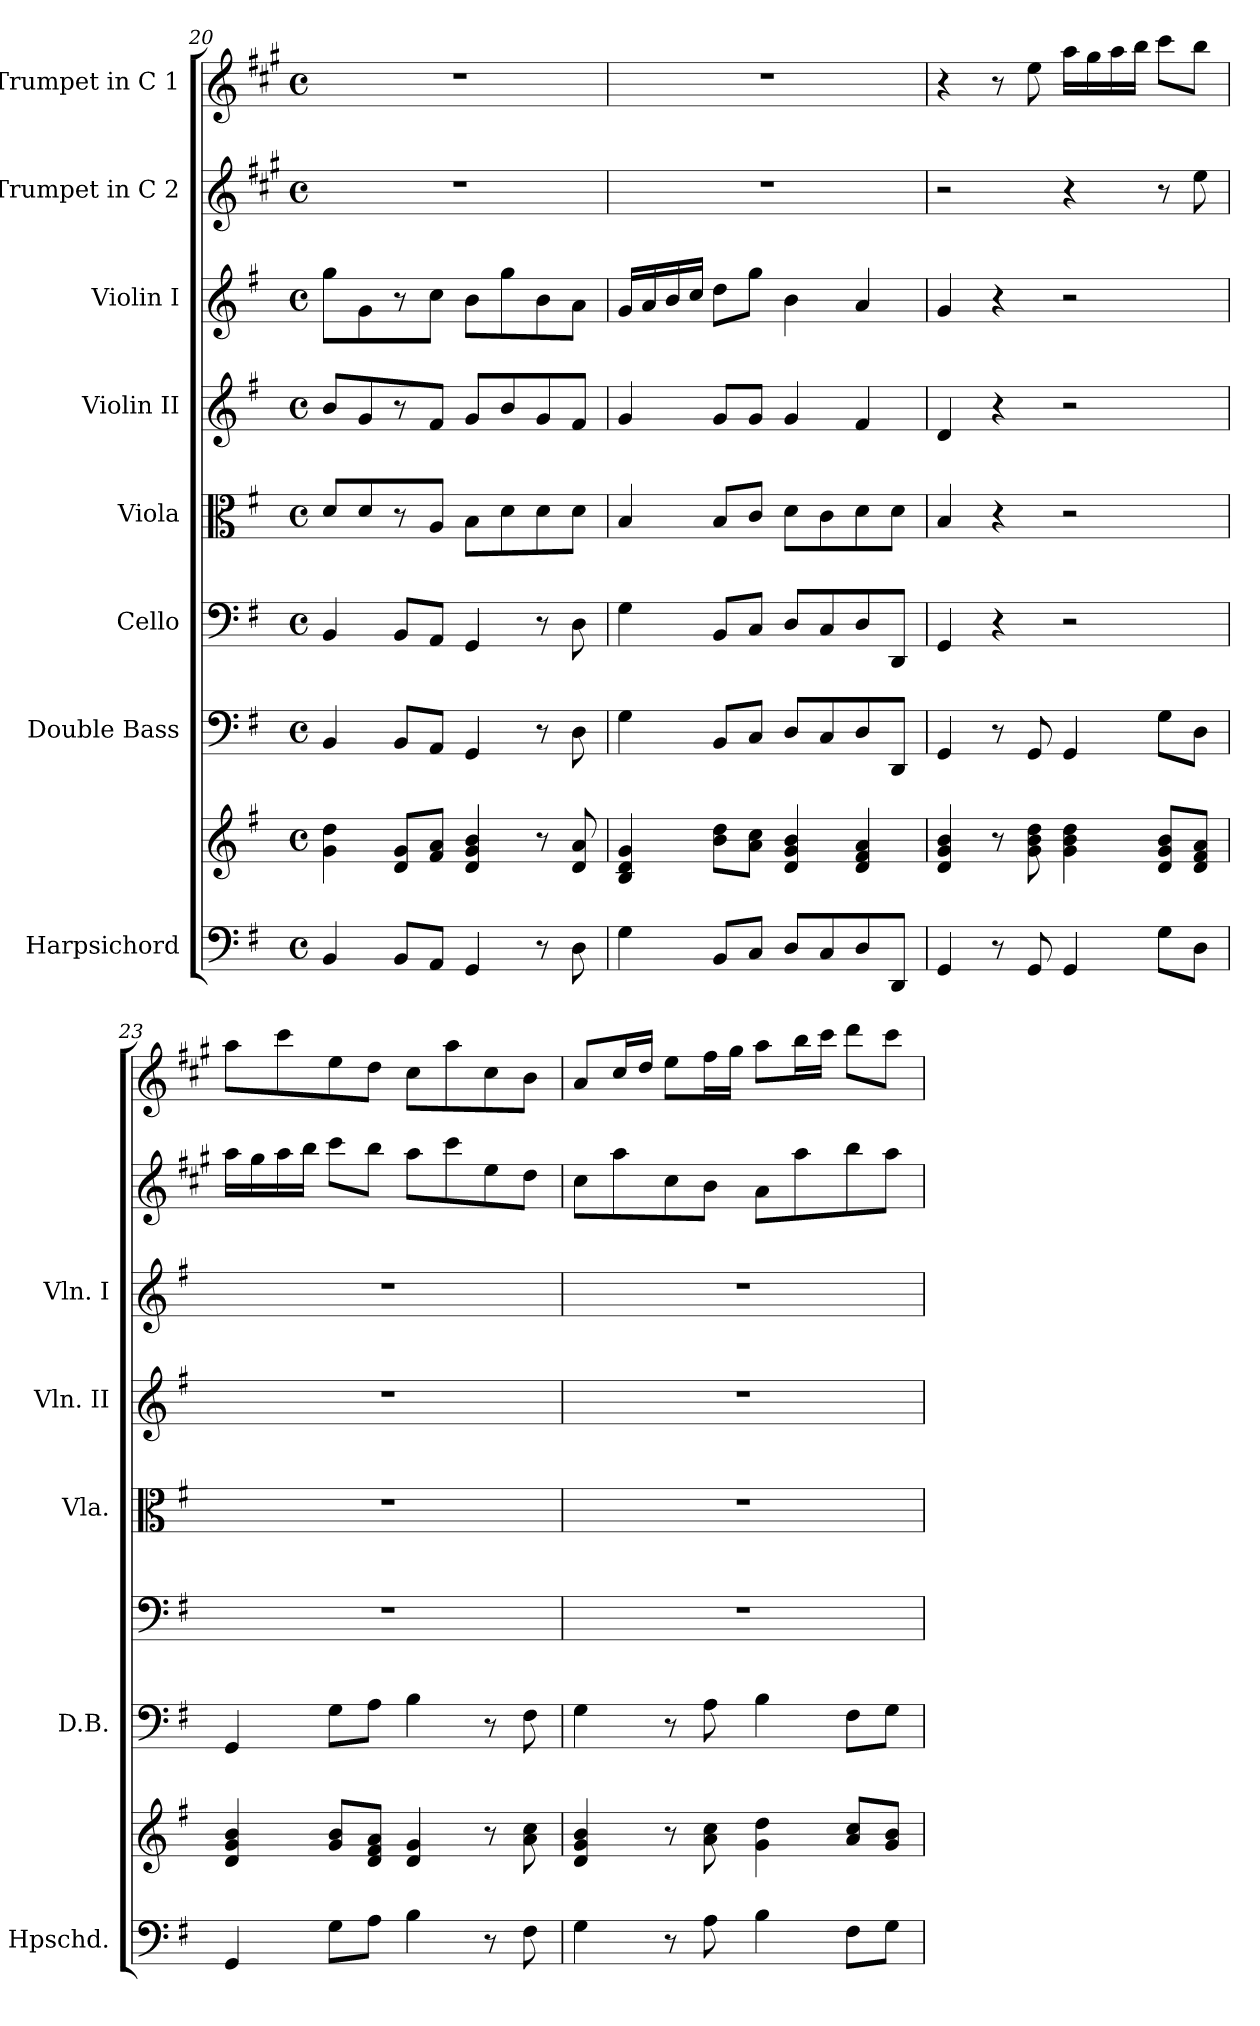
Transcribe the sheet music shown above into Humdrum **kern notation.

**kern	**kern	**kern	**kern	**kern	**kern	**kern	**kern	**kern
*part8	*part8	*part7	*part6	*part5	*part4	*part3	*part2	*part1
*staff9	*staff8	*staff7	*staff6	*staff5	*staff4	*staff3	*staff2	*staff1
*I"Harpsichord	*	*I"Double Bass	*I"Cello	*I"Viola	*I"Violin II	*I"Violin I	*I"Trumpet in C 2	*I"Trumpet in C 1
*I'Hpschd.	*	*I'D.B.	*	*I'Vla.	*I'Vln. II	*I'Vln. I	*	*
!!LO:PB:g=z
*clefF4	*clefG2	*clefF4	*clefF4	*clefC3	*clefG2	*clefG2	*clefG2	*clefG2
*	*	*ITrd7c12	*	*	*	*	*ITrd1c2	*ITrd1c2
*k[f#]	*k[f#]	*k[f#]	*k[f#]	*k[f#]	*k[f#]	*k[f#]	*k[f#]	*k[f#]
*G:	*G:	*G:	*G:	*G:	*G:	*G:	*G:	*G:
*M4/4	*M4/4	*M4/4	*M4/4	*M4/4	*M4/4	*M4/4	*M4/4	*M4/4
*met(c)	*met(c)	*met(c)	*met(c)	*met(c)	*met(c)	*met(c)	*met(c)	*met(c)
=20	=20	=20	=20	=20	=20	=20	=20	=20
4BB/	4g\ 4dd\	4BBB/	4BB/	8d/L	8b/L	8gg\L	1r	1r
.	.	.	.	8d/	8g/	8g\	.	.
8BB/L	8d/ 8g/L	8BBB/L	8BB/L	8r	8r	8r	.	.
8AA/J	8f#/ 8a/J	8AAA/J	8AA/J	8A/J	8f#/J	8cc\J	.	.
4GG/	4d/ 4g/ 4b/	4GGG/	4GG/	8B\L	8g/L	8b\L	.	.
.	.	.	.	8d\	8b/	8gg\	.	.
8r	8r	8r	8r	8d\	8g/	8b\	.	.
8D\	8d/ 8a/	8DD\	8D\	8d\J	8f#/J	8a\J	.	.
!!LO:PB:g=z
=21	=21	=21	=21	=21	=21	=21	=21	=21
4G\	4B/ 4d/ 4g/	4GG\	4G\	4B/	4g/	16g/LL	1r	1r
.	.	.	.	.	.	16a/	.	.
.	.	.	.	.	.	16b/	.	.
.	.	.	.	.	.	16cc/JJ	.	.
8BB/L	8b\ 8dd\L	8BBB/L	8BB/L	8B/L	8g/L	8dd\L	.	.
8C/J	8a\ 8cc\J	8CC/J	8C/J	8c/J	8g/J	8gg\J	.	.
8D/L	4d/ 4g/ 4b/	8DD/L	8D/L	8d\L	4g/	4b\	.	.
8C/	.	8CC/	8C/	8c\	.	.	.	.
8D/	4d/ 4f#/ 4a/	8DD/	8D/	8d\	4f#/	4a/	.	.
8DD/J	.	8DDD/J	8DD/J	8d\J	.	.	.	.
=22	=22	=22	=22	=22	=22	=22	=22	=22
4GG/	4d/ 4g/ 4b/	4GGG/	4GG/	4B/	4d/	4g/	2r	4r
8r	8r	8r	4r	4r	4r	4r	.	8r
8GG/	8g\ 8b\ 8dd\	8GGG/	.	.	.	.	.	8dd\
4GG/	4g\ 4b\ 4dd\	4GGG/	2r	2r	2r	2r	4r	16gg\LL
.	.	.	.	.	.	.	.	16ff#\
.	.	.	.	.	.	.	.	16gg\
.	.	.	.	.	.	.	.	16aa\JJ
8G\L	8d/ 8g/ 8b/L	8GG\L	.	.	.	.	8r	8bb\L
8D\J	8d/ 8f#/ 8a/J	8DD\J	.	.	.	.	8dd\	8aa\J
=23	=23	=23	=23	=23	=23	=23	=23	=23
4GG/	4d/ 4g/ 4b/	4GGG/	1r	1r	1r	1r	16gg\LL	8gg\L
.	.	.	.	.	.	.	16ff#\	.
.	.	.	.	.	.	.	16gg\	8bb\
.	.	.	.	.	.	.	16aa\JJ	.
8G\L	8g/ 8b/L	8GG\L	.	.	.	.	8bb\L	8dd\
8A\J	8d/ 8f#/ 8a/J	8AA\J	.	.	.	.	8aa\J	8cc\J
4B\	4d/ 4g/	4BB\	.	.	.	.	8gg\L	8b\L
.	.	.	.	.	.	.	8bb\	8gg\
8r	8r	8r	.	.	.	.	8dd\	8b\
8F#\	8a\ 8cc\	8FF#\	.	.	.	.	8cc\J	8a\J
!!LO:PB:g=z
=24	=24	=24	=24	=24	=24	=24	=24	=24
4G\	4d/ 4g/ 4b/	4GG\	1r	1r	1r	1r	8b\L	8g/L
.	.	.	.	.	.	.	8gg\	16b/L
.	.	.	.	.	.	.	.	16cc/JJ
8r	8r	8r	.	.	.	.	8b\	8dd\L
8A\	8a\ 8cc\	8AA\	.	.	.	.	8a\J	16ee\L
.	.	.	.	.	.	.	.	16ff#\JJ
4B\	4g\ 4dd\	4BB\	.	.	.	.	8g\L	8gg\L
.	.	.	.	.	.	.	8gg\	16aa\L
.	.	.	.	.	.	.	.	16bb\JJ
8F#\L	8a/ 8cc/L	8FF#\L	.	.	.	.	8aa\	8ccc\L
8G\J	8g/ 8b/J	8GG\J	.	.	.	.	8gg\J	8bb\J
=	=	=	=	=	=	=	=	=
*-	*-	*-	*-	*-	*-	*-	*-	*-
